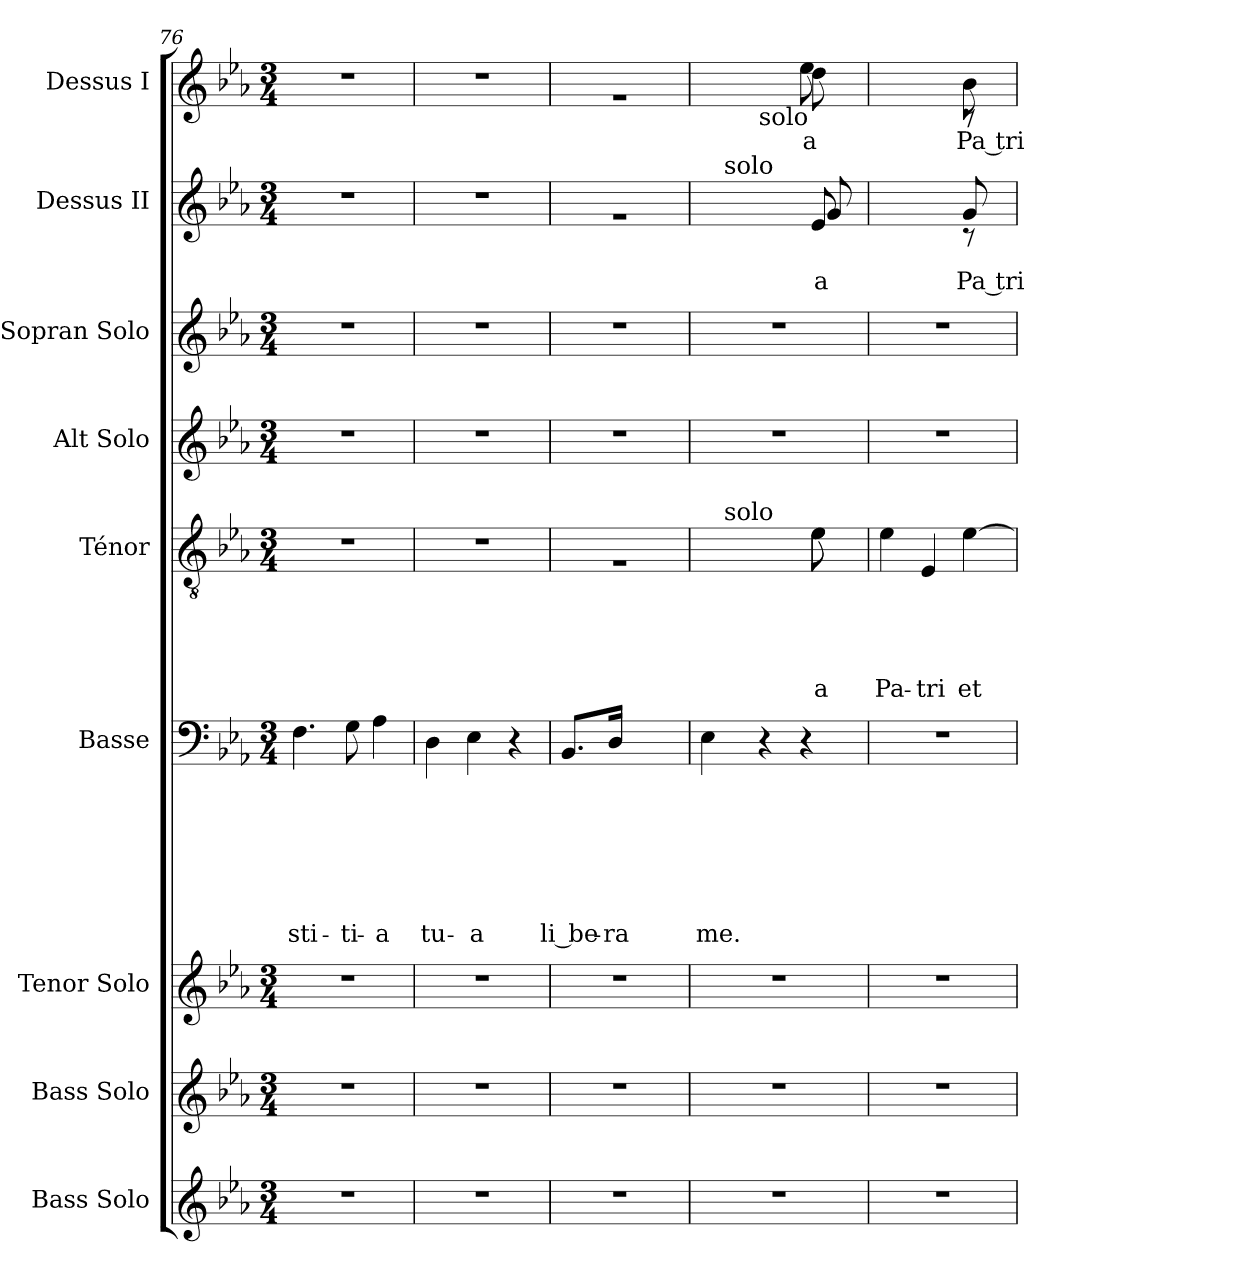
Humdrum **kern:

**kern	**kern	**kern	**kern	**text	**text	**text	**text	**text	**text	**text	**kern	**text	**text	**text	**text	**text	**kern	**kern	**kern	**text	**text	**kern	**text
*part9	*part8	*part7	*part6	*part6	*part6	*part6	*part6	*part6	*part6	*part6	*part5	*part5	*part5	*part5	*part5	*part5	*part4	*part3	*part2	*part2	*part2	*part1	*part1
*staff9	*staff8	*staff7	*staff6	*staff6	*staff6	*staff6	*staff6	*staff6	*staff6	*staff6	*staff5	*staff5	*staff5	*staff5	*staff5	*staff5	*staff4	*staff3	*staff2	*staff2	*staff2	*staff1	*staff1
*I"Bass Solo	*I"Bass Solo	*I"Tenor Solo	*I"Basse	*	*	*	*	*	*	*	*I"Ténor	*	*	*	*	*	*I"Alt Solo	*I"Sopran Solo	*I"Dessus II	*	*	*I"Dessus I	*
*	*	*	*I'Basse	*	*	*	*	*	*	*	*	*	*	*	*	*	*	*	*I'Dessus II	*	*	*I'Dessus I	*
*clefG2	*clefG2	*clefG2	*clefF4	*	*	*	*	*	*	*	*clefGv2	*	*	*	*	*	*clefG2	*clefG2	*clefG2	*	*	*clefG2	*
*ITrd7c12	*	*	*	*	*	*	*	*	*	*	*	*	*	*	*	*	*	*	*	*	*	*	*
*k[b-e-a-]	*k[b-e-a-]	*k[b-e-a-]	*k[b-e-a-]	*	*	*	*	*	*	*	*k[b-e-a-]	*	*	*	*	*	*k[b-e-a-]	*k[b-e-a-]	*k[b-e-a-]	*	*	*k[b-e-a-]	*
*E-:	*E-:	*E-:	*E-:	*	*	*	*	*	*	*	*E-:	*	*	*	*	*	*E-:	*E-:	*E-:	*	*	*E-:	*
*M3/4	*M3/4	*M3/4	*M3/4	*	*	*	*	*	*	*	*M3/4	*	*	*	*	*	*M3/4	*M3/4	*M3/4	*	*	*M3/4	*
=76	=76	=76	=76	=76	=76	=76	=76	=76	=76	=76	=76	=76	=76	=76	=76	=76	=76	=76	=76	=76	=76	=76	=76
!	!	!	!	!	!	!	!	!	!	!LO:LY:b	!LO:N:vis=1	!	!	!	!	!	!	!	!LO:N:vis=1	!	!	!LO:N:vis=1	!
2.r	2.r	2.r	4.F\	.	.	.	.	.	.	-sti-	2.r	.	.	.	.	.	2.r	2.r	2.r	.	.	2.r	.
!	!	!	!	!	!	!	!	!	!	!LO:LY:b	!	!	!	!	!	!	!	!	!	!	!	!	!
.	.	.	8G\	.	.	.	.	.	.	-ti-	.	.	.	.	.	.	.	.	.	.	.	.	.
!	!	!	!	!	!	!	!	!	!	!LO:LY:b	!	!	!	!	!	!	!	!	!	!	!	!	!
.	.	.	4A-\	.	.	.	.	.	.	-a	.	.	.	.	.	.	.	.	.	.	.	.	.
!!LO:PB:g=z
=77	=77	=77	=77	=77	=77	=77	=77	=77	=77	=77	=77	=77	=77	=77	=77	=77	=77	=77	=77	=77	=77	=77	=77
!	!	!	!	!	!	!	!	!	!	!LO:LY:b	!LO:N:vis=1	!	!	!	!	!	!	!	!LO:N:vis=1	!	!	!LO:N:vis=1	!
2.r	2.r	2.r	4D\	.	.	.	.	.	.	tu-	2.r	.	.	.	.	.	2.r	2.r	2.r	.	.	2.r	.
!	!	!	!	!	!	!	!	!	!	!LO:LY:b	!	!	!	!	!	!	!	!	!	!	!	!	!
.	.	.	4E-\	.	.	.	.	.	.	-a	.	.	.	.	.	.	.	.	.	.	.	.	.
.	.	.	4r	.	.	.	.	.	.	.	.	.	.	.	.	.	.	.	.	.	.	.	.
=78	=78	=78	=78	=78	=78	=78	=78	=78	=78	=78	=78	=78	=78	=78	=78	=78	=78	=78	=78	=78	=78	=78	=78
!	!	!	!	!	!	!	!	!	!	!LO:LY:b:rj	!LO:N:vis=1	!	!	!	!	!	!	!	!LO:N:vis=1	!	!	!LO:N:vis=1	!
2.r	2.r	2.r	8.BB-/L	.	.	.	.	.	.	li be-	2.rA	.	.	.	.	.	2.r	2.r	2.ra	.	.	2.ra	.
!	!	!	!	!	!	!	!	!	!	!LO:LY:b	!	!	!	!	!	!	!	!	!	!	!	!	!
.	.	.	16D/Jk	.	.	.	.	.	.	-ra	.	.	.	.	.	.	.	.	.	.	.	.	.
.	.	.	2ryy	.	.	.	.	.	.	.	.	.	.	.	.	.	.	.	.	.	.	.	.
=79	=79	=79	=79	=79	=79	=79	=79	=79	=79	=79	=79	=79	=79	=79	=79	=79	=79	=79	=79	=79	=79	=79	=79
!	!	!	!	!	!	!	!	!	!	!LO:LY:b	!	!	!	!	!	!	!	!	!	!	!	!	!
*	*	*	*	*	*	*	*	*	*	*	*^	*	*	*	*	*	*	*	*^	*	*	*^	*
*	*	*	*	*	*	*	*	*	*	*	*	*	*	*	*	*	*	*	*	*	*	*	*	*	*^	*
2.r	2.r	2.r	4E-\	.	.	.	.	.	.	me.	16ryy	32ryy	.	.	.	.	.	2.r	2.r	16ryy	32ryy	.	.	2ryy	2ryy	4ryy	.
.	.	.	.	.	.	.	.	.	.	.	.	2ryy	.	.	.	.	.	.	.	.	2ryy	.	.	.	.	.	.
!	!	!	!	!	!	!	!	!	!	!	!	!	!	!	!	!	!	!	!	!LO:TX:a:t=solo	!	!	!	!	!	!	!
!	!	!	!	!	!	!	!	!	!	!	!LO:TX:a:t=solo	!	!	!	!	!	!	!	!	!	!	!	!	!	!	!	!
.	.	.	.	.	.	.	.	.	.	.	4...ryy	.	.	.	.	.	.	.	.	4...ryy	.	.	.	.	.	.	.
!	!	!	!	!	!	!	!	!	!	!	!	!	!	!	!	!	!	!	!	!	!	!	!	!	!	!LO:TX:b:t=solo	!
.	.	.	4r	.	.	.	.	.	.	.	.	.	.	.	.	.	.	.	.	.	.	.	.	.	.	2ryy	.
!	!	!	!	!	!	!	!	!	!	!	!	!	!	!	!	!	!	!	!	!	!	!	!	!	!	!	!LO:LY:b:rj
!	!	!	!	!	!	!	!	!	!	!	!	!	!	!	!	!	!	!	!	!	!	!	!	!	!	!	!LO:LY:b
.	.	.	4r	.	.	.	.	.	.	.	.	.	.	.	.	.	.	.	.	.	.	.	.	8ee-\	8dd\	.	-a
!	!	!	!	!	!	!	!	!	!	!	!	!	!	!	!	!	!LO:LY:b:rj	!	!	!	!	!	!	!	!	!	!
!	!	!	!	!	!	!	!	!	!	!	!	!	!	!	!	!	!LO:LY:b	!	!	!	!	!	!LO:LY:b:rj	!	!	!	!
!	!	!	!	!	!	!	!	!	!	!	!	!	!	!	!	!	!	!	!	!	!	!	!LO:LY:b	!	!	!	!
.	.	.	.	.	.	.	.	.	.	.	8e-\	8e-\	.	.	.	.	-a	.	.	8e-/	8g/	.	-a	.	.	.	.
.	.	.	.	.	.	.	.	.	.	.	.	.	.	.	.	.	.	.	.	.	.	.	.	8ryy	8ryy	.	.
.	.	.	.	.	.	.	.	.	.	.	16.ryy	16.ryy	.	.	.	.	.	.	.	16.ryy	16.ryy	.	.	.	.	.	.
=80	=80	=80	=80	=80	=80	=80	=80	=80	=80	=80	=80	=80	=80	=80	=80	=80	=80	=80	=80	=80	=80	=80	=80	=80	=80	=80	=80
!	!	!	!LO:N:vis=1	!	!	!	!	!	!	!	!	!	!	!	!	!	!LO:LY:b	!	!	!	!	!	!	!	!	!	!
*	*	*	*	*	*	*	*	*	*	*	*v	*v	*	*	*	*	*	*	*	*	*	*	*	*	*v	*v	*
2.r	2.r	2.r	2.r	.	.	.	.	.	.	.	4e-\	.	.	.	.	Pa-	2.r	2.r	2ryy	2ryy	.	.	2ryy	2ryy	.
!	!	!	!	!	!	!	!	!	!	!	!	!	!	!	!	!LO:LY:b	!	!	!	!	!	!	!	!	!
.	.	.	.	.	.	.	.	.	.	.	4E-/	.	.	.	.	-tri	.	.	.	.	.	.	.	.	.
!	!	!	!	!	!	!	!	!	!	!	!	!	!	!	!	!LO:LY:b	!	!	!	!	!	!LO:LY:b:rj	!	!	!LO:LY:b:rj
.	.	.	.	.	.	.	.	.	.	.	[>4e-\	.	.	.	.	et	.	.	8g/	8rc	.	Pa tri-	8b-\	8rc	Pa tri-
.	.	.	.	.	.	.	.	.	.	.	.	.	.	.	.	.	.	.	8ryy	8ryy	.	.	8ryy	8ryy	.
*	*	*	*	*	*	*	*	*	*	*	*	*	*	*	*	*	*	*	*v	*v	*	*	*	*	*
*	*	*	*	*	*	*	*	*	*	*	*	*	*	*	*	*	*	*	*	*	*	*v	*v	*
=	=	=	=	=	=	=	=	=	=	=	=	=	=	=	=	=	=	=	=	=	=	=	=
*-	*-	*-	*-	*-	*-	*-	*-	*-	*-	*-	*-	*-	*-	*-	*-	*-	*-	*-	*-	*-	*-	*-	*-
